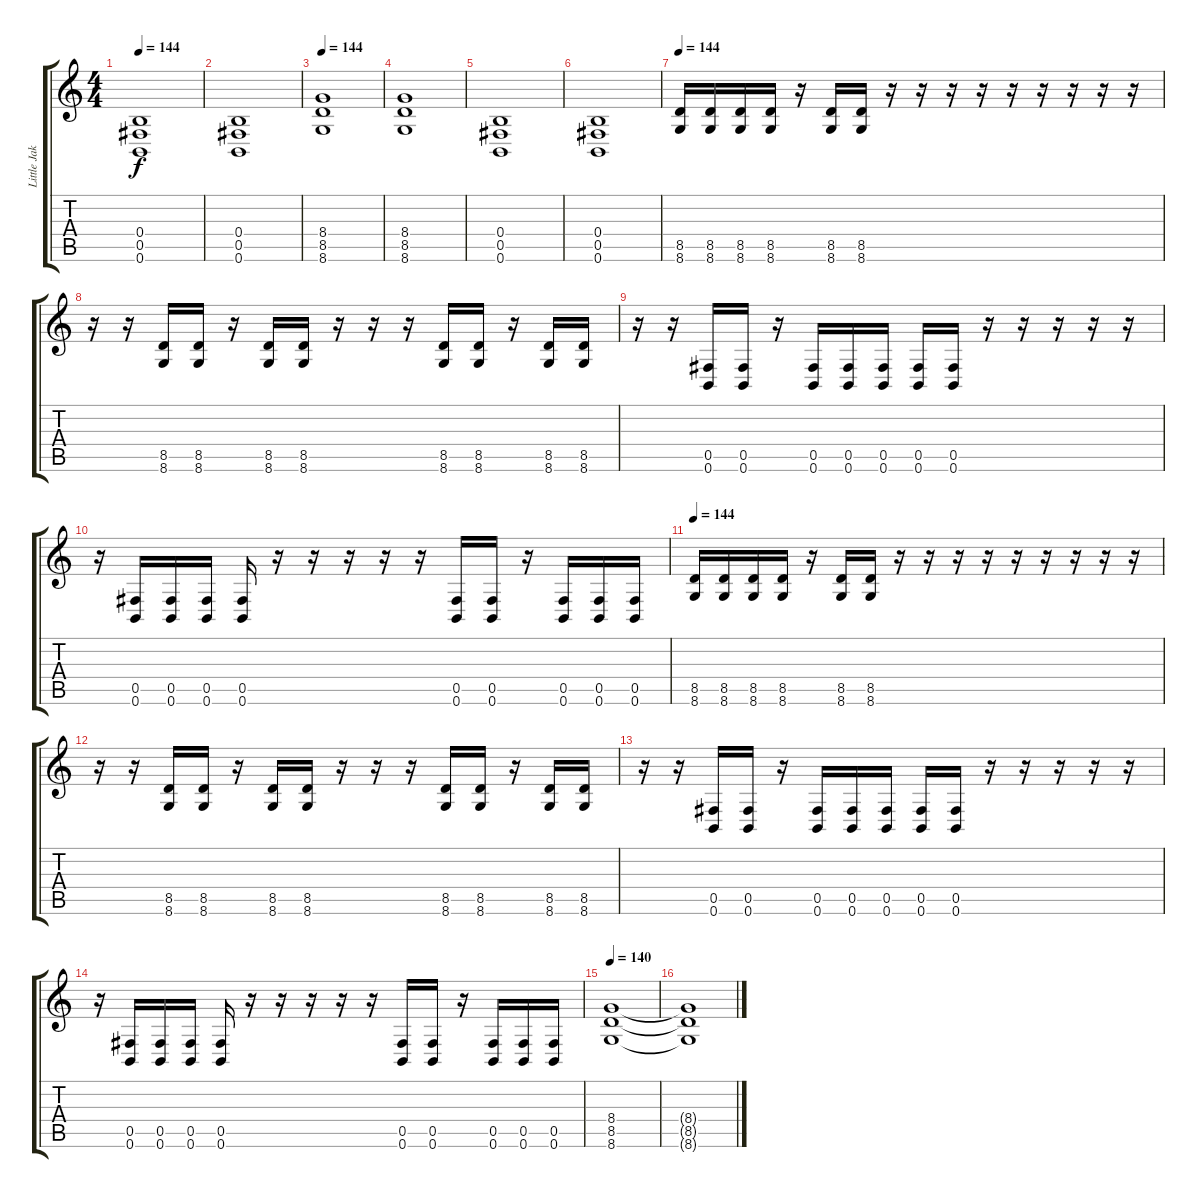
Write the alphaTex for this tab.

\track ("Little Jake" "Little Jak") {instrument distortionguitar}
\staff {score tabs}
\tuning (Db4 Ab3 E3 B2 Gb2 B1) {hide}
\ts (4 4)
\tempo 144
\clef g2
\ks c
(0.4 0.5 0.6).1{dy f} |
(0.4 0.5 0.6).1 |
\tempo 140
\tempo 144
(8.4 8.5 8.6).1 |
(8.4 8.5 8.6).1 |
(0.4 0.5 0.6).1 |
(0.4 0.5 0.6).1 |
\tempo 140
\tempo 144
(8.5 8.6).16 (8.5 8.6).16 (8.5 8.6).16 (8.5 8.6).16 r.16 (8.5 8.6).16 (8.5 8.6).16 r.16 r.16 r.16 r.16 r.16 r.16 r.16 r.16 r.16 |
r.16 r.16 (8.5 8.6).16 (8.5 8.6).16 r.16 (8.5 8.6).16 (8.5 8.6).16 r.16 r.16 r.16 (8.5 8.6).16 (8.5 8.6).16 r.16 (8.5 8.6).16 (8.5 8.6).16 |
r.16 r.16 (0.5 0.6).16 (0.5 0.6).16 r.16 (0.5 0.6).16 (0.5 0.6).16 (0.5 0.6).16 (0.5 0.6).16 (0.5 0.6).16 r.16 r.16 r.16 r.16 r.16 |
r.16 (0.5 0.6).16 (0.5 0.6).16 (0.5 0.6).16 (0.5 0.6).16 r.16 r.16 r.16 r.16 r.16 (0.5 0.6).16 (0.5 0.6).16 r.16 (0.5 0.6).16 (0.5 0.6).16 (0.5 0.6).16 |
\tempo 140
\tempo 144
(8.5 8.6).16 (8.5 8.6).16 (8.5 8.6).16 (8.5 8.6).16 r.16 (8.5 8.6).16 (8.5 8.6).16 r.16 r.16 r.16 r.16 r.16 r.16 r.16 r.16 r.16 |
r.16 r.16 (8.5 8.6).16 (8.5 8.6).16 r.16 (8.5 8.6).16 (8.5 8.6).16 r.16 r.16 r.16 (8.5 8.6).16 (8.5 8.6).16 r.16 (8.5 8.6).16 (8.5 8.6).16 |
r.16 r.16 (0.5 0.6).16 (0.5 0.6).16 r.16 (0.5 0.6).16 (0.5 0.6).16 (0.5 0.6).16 (0.5 0.6).16 (0.5 0.6).16 r.16 r.16 r.16 r.16 r.16 |
r.16 (0.5 0.6).16 (0.5 0.6).16 (0.5 0.6).16 (0.5 0.6).16 r.16 r.16 r.16 r.16 r.16 (0.5 0.6).16 (0.5 0.6).16 r.16 (0.5 0.6).16 (0.5 0.6).16 (0.5 0.6).16 |
\tempo 140
(8.4 8.5 8.6).1 |
(8.4{t} 8.5{t} 8.6{t}).1
